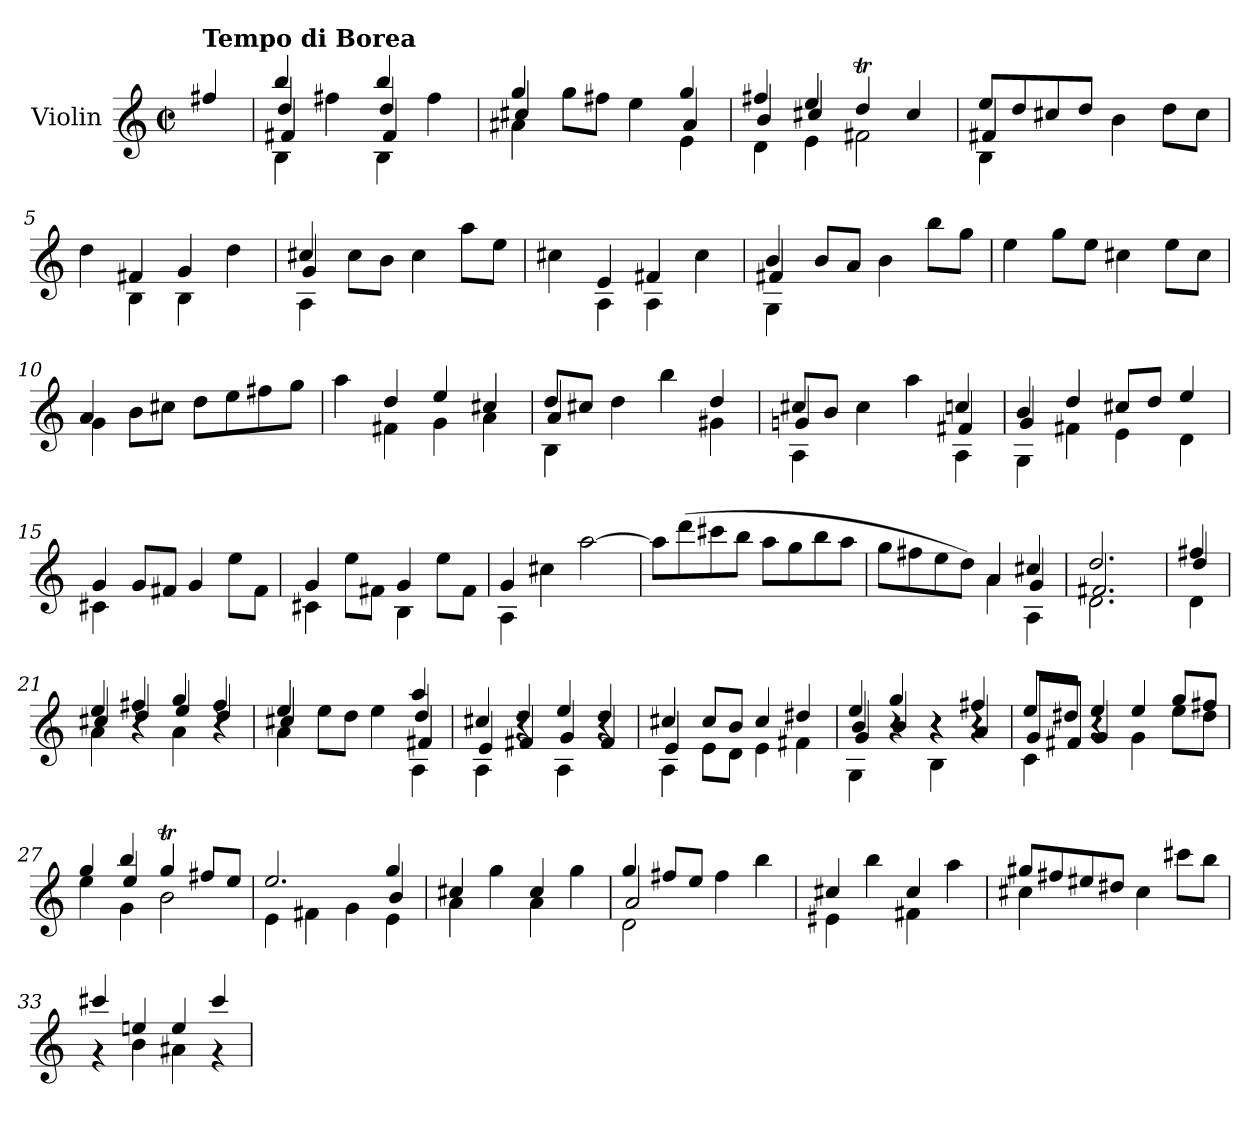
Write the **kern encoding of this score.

**kern
*part1
*staff1
*I"Violin
*I'Vln.
*clefG2
*k[]
*M2/2
*met(c|)
=
!LO:TX:a:B:t=Tempo di Borea
4ff#X/
=1
*^
*	*^
*	*	*^
4bb/	4B\	4dd/	4f#X/
4ff#X\	4ryy	4ryy	4ryy
4bb/	4B\	4dd/	4f#/
4ff#\	4ryy	4ryy	4ryy
*	*	*v	*v
=2	=2	=2
4gg/	4a#X\	4cc#X/
8gg\L	4ryy	4ryy
8ff#X\J	.	.
4ee\	4ryy	4ryy
4gg/	4e\	4a#/
=3	=3	=3
4ff#X/	4d\	4b/
4ee/	4e\	4cc#X/
4ddT/	2f#X\	2ryy
4cc#/	.	.
=4	=4	=4
8ee/L	4B\	4f#X/
8dd/	.	.
8cc#X/	4ryy	4ryy
8dd/J	.	.
4b\	2ryy	2ryy
8dd\L	.	.
8cc#\J	.	.
*	*v	*v
=5	=5
4dd\	4ryy
4f#X/	4B\
4g/	4B\
4dd\	4ryy
=6	=6
*	*^
4cc#X/	4A\	4g/
8cc#\L	4ryy	4ryy
8b\J	.	.
4cc#\	2ryy	2ryy
8aa\L	.	.
8ee\J	.	.
*	*v	*v
=7	=7
4cc#X\	4ryy
4e/	4A\
4f#X/	4A\
4cc#\	4ryy
=8	=8
*	*^
4b/	4G\	4f#X/
8b/L	4ryy	4ryy
8a/J	.	.
4b\	2ryy	2ryy
8bb\L	.	.
8gg\J	.	.
*v	*v	*v
=9
4ee\
8gg\L
8ee\J
4cc#X\
8ee\L
8cc#\J
=10
*^
4a/	4g\
8b\L	4ryy
8cc#X\J	.
8dd\L	2ryy
8ee\	.
8ff#X\	.
8gg\J	.
=11	=11
4aa\	4ryy
4dd/	4f#X\
4ee/	4g\
4cc#X/	4a\
=12	=12
*	*^
8dd/L	4B\	4a/
8cc#X/J	.	.
4dd\	4ryy	4ryy
4bb\	4ryy	4ryy
4dd/	4g#X\	4ryy
=13	=13	=13
8cc#X/L	4A\	4gn/
8b/J	.	.
4cc#\	4ryy	4ryy
4aa\	4ryy	4ryy
4ccn/	4A\	4f#X/
=14	=14	=14
4b/	4G\	4g/
4dd/	4f#X\	4ryy
8cc#X/L	4e\	2ryy
8dd/J	.	.
4ee/	4d\	.
*	*v	*v
=15	=15
4g/	4c#X\
8g/L	4ryy
8f#X/J	.
4g/	2ryy
8ee\L	.
8f#\J	.
=16	=16
4g/	4c#X\
8ee\L	4ryy
8f#X\J	.
4g/	4B\
8ee\L	4ryy
8f#\J	.
=17	=17
4g/	4A\
4cc#X\	4ryy
[2aa\	2ryy
*v	*v
=18
8aa\L]
(>8ddd\
8ccc#X\
8bb\J
8aa\L
8gg\
8bb\
8aa\J
=19
*^
*	*^
8gg\L	2ryy	2ryy
8ff#X\	.	.
8ee\	.	.
8dd\J)	.	.
4a/	4a\	4ryy
4cc#X/	4A\	4g/
=20	=20	=20
2.dd/	2.d\	2.f#X/
=20X1	=20X1	=20X1
4ff#X/	4d\	4dd/
=21	=21	=21
4ee/	4a\	4cc#X/
4ff#X/	4r	4dd/
4gg/	4a\	4ee/
4ff#/	4r	4dd/
=22	=22	=22
*	*	*^
4ee/	4a\	4cc#X/	4ryy
8ee\L	4ryy	4ryy	4ryy
8dd\J	.	.	.
4ee\	4ryy	4ryy	4ryy
4aa/	4A\	4dd/	4f#X/
*	*	*v	*v
=23	=23	=23
4cc#X/	4A\	4e/
4dd/	4r	4f#X/
4ee/	4A\	4g/
4dd/	4r	4f#/
=24	=24	=24
4cc#X/	4A\	4e/
8cc#/L	8e\L	4ryy
8b/J	8d\J	.
4cc#/	4e\	2ryy
4dd#X/	4f#X\	.
=25	=25	=25
*	*	*^
4ee/	4G\	4b/	4g/
4gg/	4r	4b/	4ryy
4r	4B\	4r	2ryy
4ff#X/	4r	4a/	.
*	*	*v	*v
=26	=26	=26
8ee/L	4c\	8g/L
8dd#X/J	.	8f#X/J
4ee/	4r	4g/
4ee/	4g\	2ryy
8gg/L	8ee\L	.
8ff#X/J	8dd#\J	.
=27	=27	=27
4gg/	4ee\	4ryy
4bb/	4g\	4ee/
4ggT/	2b\	2ryy
8ff#X/L	.	.
8ee/J	.	.
=28	=28	=28
2.ee/	4e\	2ryy
.	4f#X\	.
.	4g\	4ryy
4gg/	4e\	4b/
*	*v	*v
=29	=29
4cc#X/	4a\
4ryy	4gg\
4cc#/	4a\
4ryy	4gg\
=30	=30
*	*^
4gg/	2d\	2a/
8ff#X/L	.	.
8ee/J	.	.
2ryy	4ff#\	2ryy
.	4bb\	.
*	*v	*v
=31	=31
4cc#X/	4e#X\
4ryy	4bb\
4cc#/	4f#X\
4ryy	4aa\
=32	=32
8gg#X/L	4cc#X\
8ff#X/	.
8ee#X/	4ryy
8dd#X/J	.
2ryy	4cc#\
.	8ccc#X\L
.	8bb\J
=33	=33
4ccc#X/	4r
4een/	4b\
4ee/	4a#X\
4ccc#/	4r
*v	*v
=
*-
